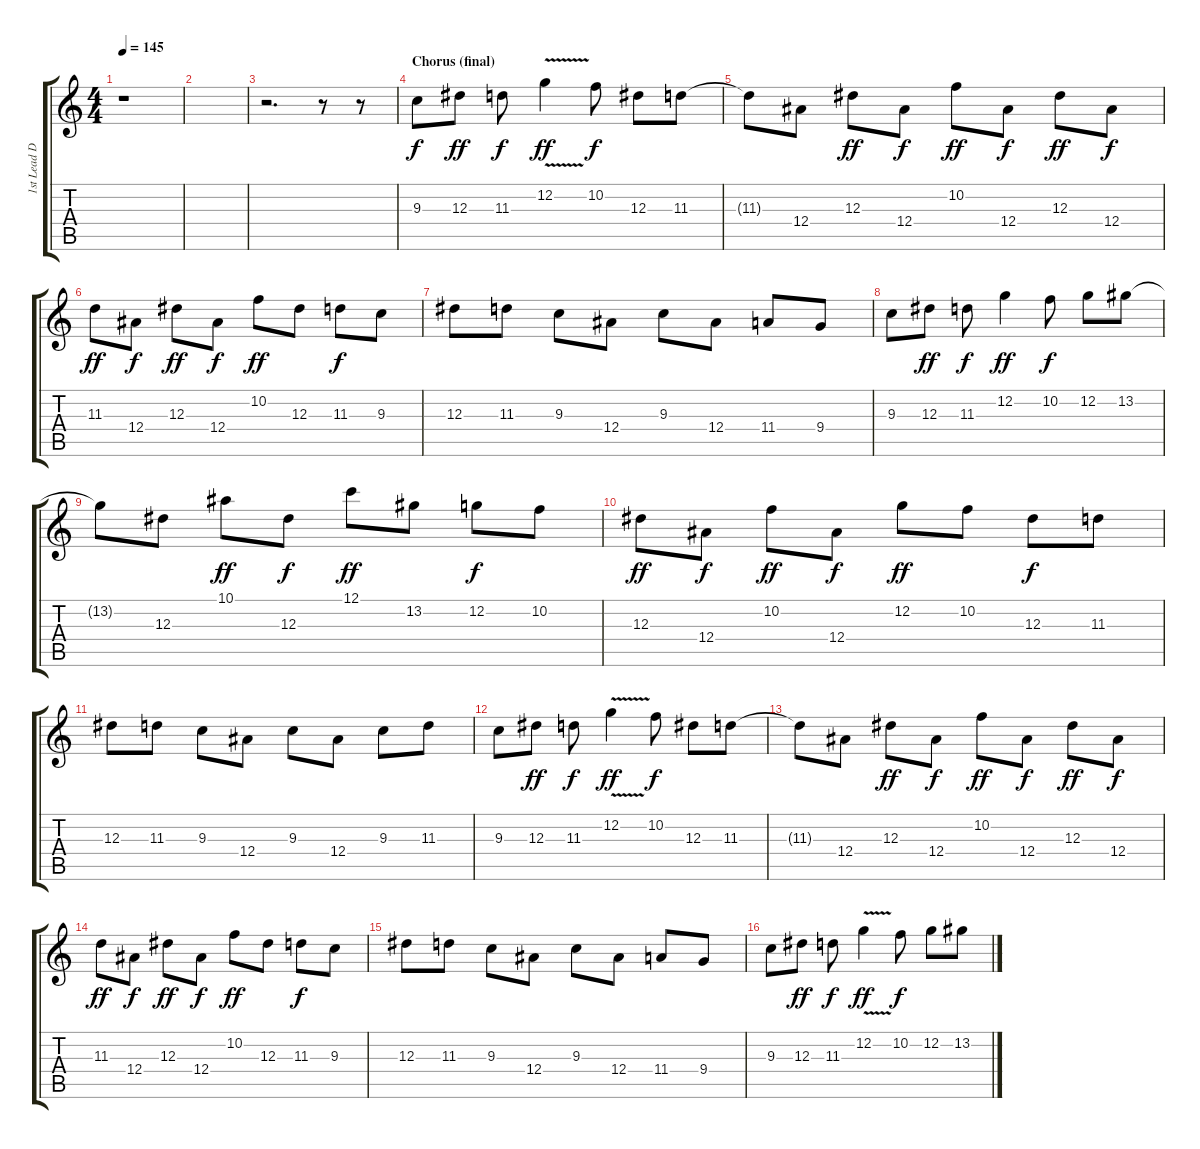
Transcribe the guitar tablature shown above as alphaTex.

\track ("1st Lead Distortion Guitar" "1st Lead D") {instrument distortionguitar}
\staff {score tabs}
\tuning (C4 G3 Eb3 Bb2 F2 C2) {hide}
\ts (4 4)
\tempo 145
\clef g2
\ks c
r.1{dy f} |
|
r.2{d} r.8 r.8 |
\section ("" "Chorus (final)")
9.3.8 12.3.8{dy ff} 11.3.8{dy f} 12.2{v}.4{dy ff} 10.2.8{dy f} 12.3.8 11.3.8 |
11.3{t}.8 12.4.8 12.3.8{dy ff} 12.4.8{dy f} 10.2.8{dy ff} 12.4.8{dy f} 12.3.8{dy ff} 12.4.8{dy f} |
11.3.8{dy ff} 12.4.8{dy f} 12.3.8{dy ff} 12.4.8{dy f} 10.2.8{dy ff} 12.3.8 11.3.8{dy f} 9.3.8 |
12.3.8 11.3.8 9.3.8 12.4.8 9.3.8 12.4.8 11.4.8 9.4.8 |
9.3.8 12.3.8{dy ff} 11.3.8{dy f} 12.2.4{dy ff} 10.2.8{dy f} 12.2.8 13.2.8 |
13.2{t}.8 12.3.8 10.1.8{dy ff} 12.3.8{dy f} 12.1.8{dy ff} 13.2.8 12.2.8{dy f} 10.2.8 |
12.3.8{dy ff} 12.4.8{dy f} 10.2.8{dy ff} 12.4.8{dy f} 12.2.8{dy ff} 10.2.8 12.3.8{dy f} 11.3.8 |
12.3.8 11.3.8 9.3.8 12.4.8 9.3.8 12.4.8 9.3.8 11.3.8 |
9.3.8 12.3.8{dy ff} 11.3.8{dy f} 12.2{v}.4{dy ff} 10.2.8{dy f} 12.3.8 11.3.8 |
11.3{t}.8 12.4.8 12.3.8{dy ff} 12.4.8{dy f} 10.2.8{dy ff} 12.4.8{dy f} 12.3.8{dy ff} 12.4.8{dy f} |
11.3.8{dy ff} 12.4.8{dy f} 12.3.8{dy ff} 12.4.8{dy f} 10.2.8{dy ff} 12.3.8 11.3.8{dy f} 9.3.8 |
12.3.8 11.3.8 9.3.8 12.4.8 9.3.8 12.4.8 11.4.8 9.4.8 |
9.3.8 12.3.8{dy ff} 11.3.8{dy f} 12.2{v}.4{dy ff} 10.2.8{dy f} 12.2.8 13.2.8
